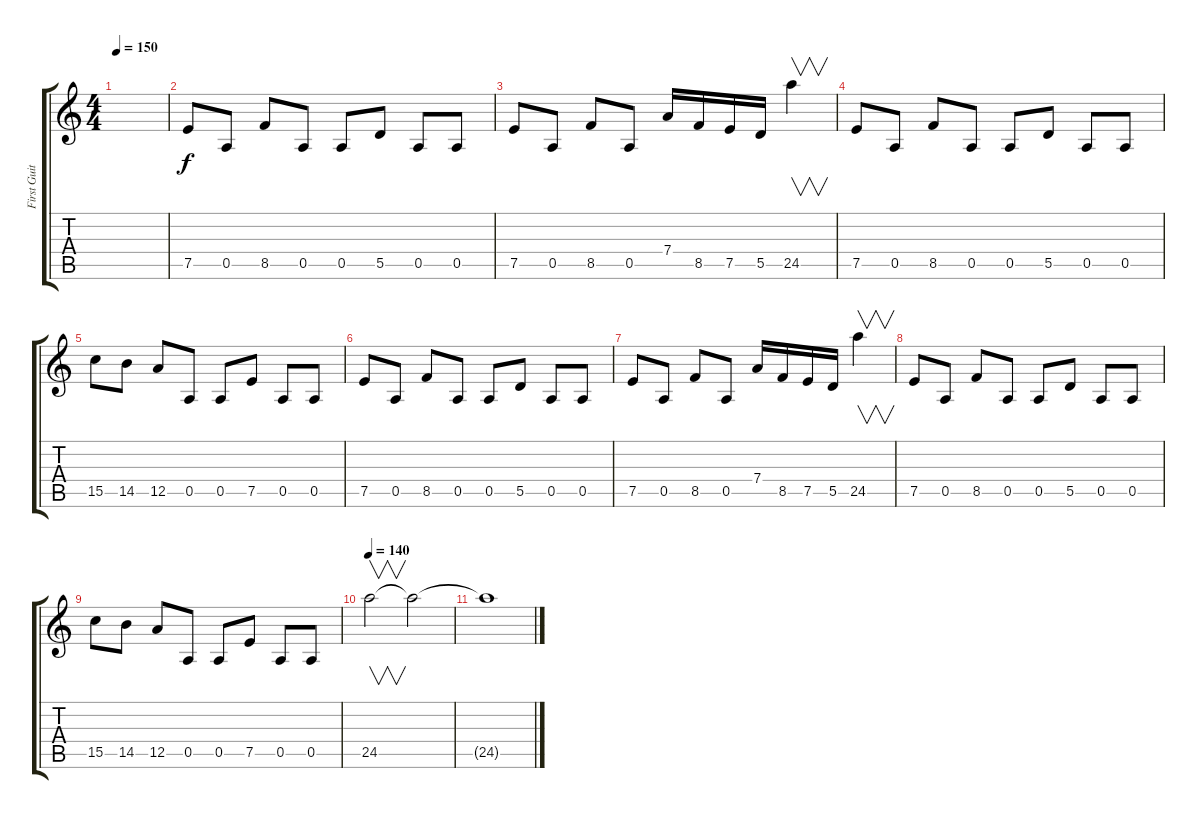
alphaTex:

\track ("First Guitar" "First Guit") {instrument overdrivenguitar}
\staff {score tabs}
\tuning (E4 B3 G3 D3 A2 E2) {hide}
\ts (4 4)
\tempo 150
\clef g2
\ks c
|
7.5.8 0.5.8 8.5.8 0.5.8 0.5.8 5.5.8 0.5.8 0.5.8 |
7.5.8 0.5.8 8.5.8 0.5.8 7.4.16 8.5.16 7.5.16 5.5.16 24.5.4{v} |
7.5.8 0.5.8 8.5.8 0.5.8 0.5.8 5.5.8 0.5.8 0.5.8 |
15.5.8 14.5.8 12.5.8 0.5.8 0.5.8 7.5.8 0.5.8 0.5.8 |
7.5.8 0.5.8 8.5.8 0.5.8 0.5.8 5.5.8 0.5.8 0.5.8 |
7.5.8 0.5.8 8.5.8 0.5.8 7.4.16 8.5.16 7.5.16 5.5.16 24.5.4{v} |
7.5.8 0.5.8 8.5.8 0.5.8 0.5.8 5.5.8 0.5.8 0.5.8 |
15.5.8 14.5.8 12.5.8 0.5.8 0.5.8 7.5.8 0.5.8 0.5.8 |
\tempo 140
24.5.2{v} 24.5{t}.2 |
24.5{t}.1
